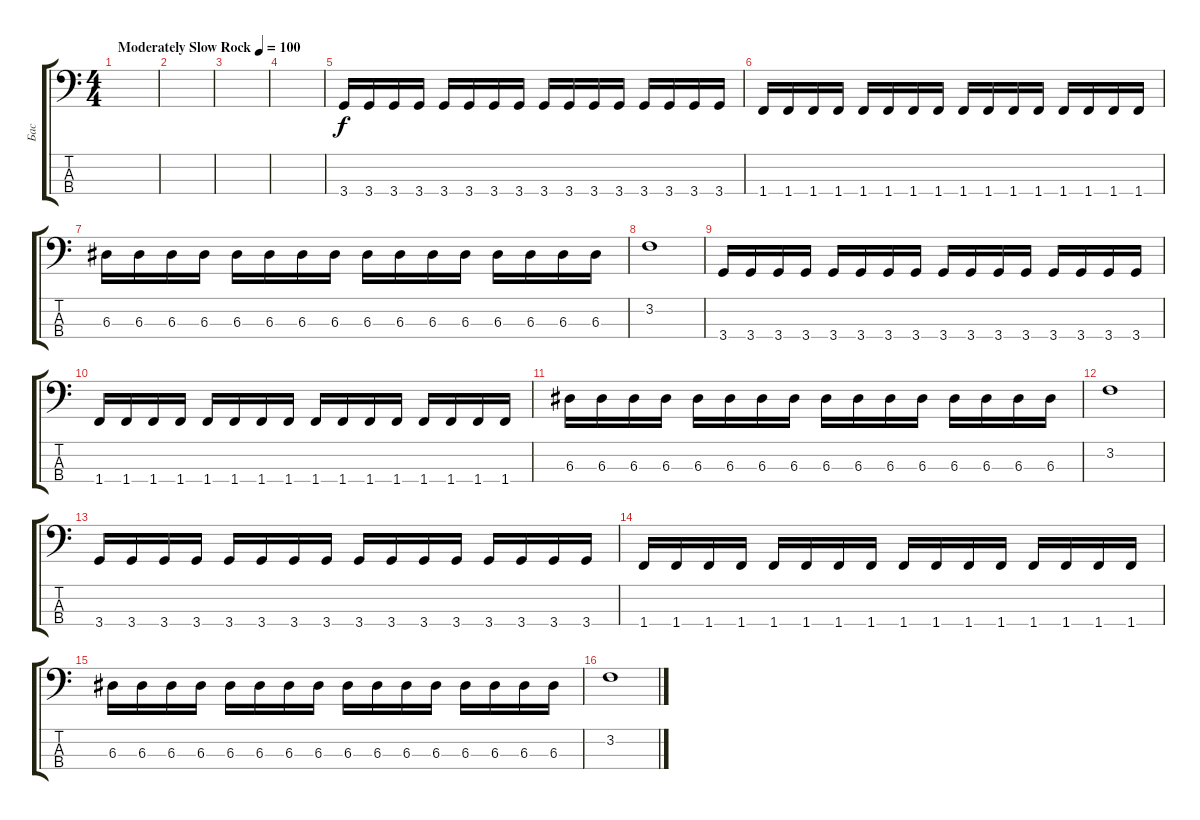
\track ("Бас" "Бас") {instrument electricbassfinger}
\staff {score tabs}
\tuning (G2 D2 A1 E1) {hide}
\ts (4 4)
\tempo (100 "Moderately Slow Rock")
\clef f4
\ks c
|
|
|
|
3.4.16 3.4.16 3.4.16 3.4.16 3.4.16 3.4.16 3.4.16 3.4.16 3.4.16 3.4.16 3.4.16 3.4.16 3.4.16 3.4.16 3.4.16 3.4.16 |
1.4.16 1.4.16 1.4.16 1.4.16 1.4.16 1.4.16 1.4.16 1.4.16 1.4.16 1.4.16 1.4.16 1.4.16 1.4.16 1.4.16 1.4.16 1.4.16 |
6.3.16 6.3.16 6.3.16 6.3.16 6.3.16 6.3.16 6.3.16 6.3.16 6.3.16 6.3.16 6.3.16 6.3.16 6.3.16 6.3.16 6.3.16 6.3.16 |
3.2.1 |
3.4.16 3.4.16 3.4.16 3.4.16 3.4.16 3.4.16 3.4.16 3.4.16 3.4.16 3.4.16 3.4.16 3.4.16 3.4.16 3.4.16 3.4.16 3.4.16 |
1.4.16 1.4.16 1.4.16 1.4.16 1.4.16 1.4.16 1.4.16 1.4.16 1.4.16 1.4.16 1.4.16 1.4.16 1.4.16 1.4.16 1.4.16 1.4.16 |
6.3.16 6.3.16 6.3.16 6.3.16 6.3.16 6.3.16 6.3.16 6.3.16 6.3.16 6.3.16 6.3.16 6.3.16 6.3.16 6.3.16 6.3.16 6.3.16 |
3.2.1 |
3.4.16 3.4.16 3.4.16 3.4.16 3.4.16 3.4.16 3.4.16 3.4.16 3.4.16 3.4.16 3.4.16 3.4.16 3.4.16 3.4.16 3.4.16 3.4.16 |
1.4.16 1.4.16 1.4.16 1.4.16 1.4.16 1.4.16 1.4.16 1.4.16 1.4.16 1.4.16 1.4.16 1.4.16 1.4.16 1.4.16 1.4.16 1.4.16 |
6.3.16 6.3.16 6.3.16 6.3.16 6.3.16 6.3.16 6.3.16 6.3.16 6.3.16 6.3.16 6.3.16 6.3.16 6.3.16 6.3.16 6.3.16 6.3.16 |
3.2.1
